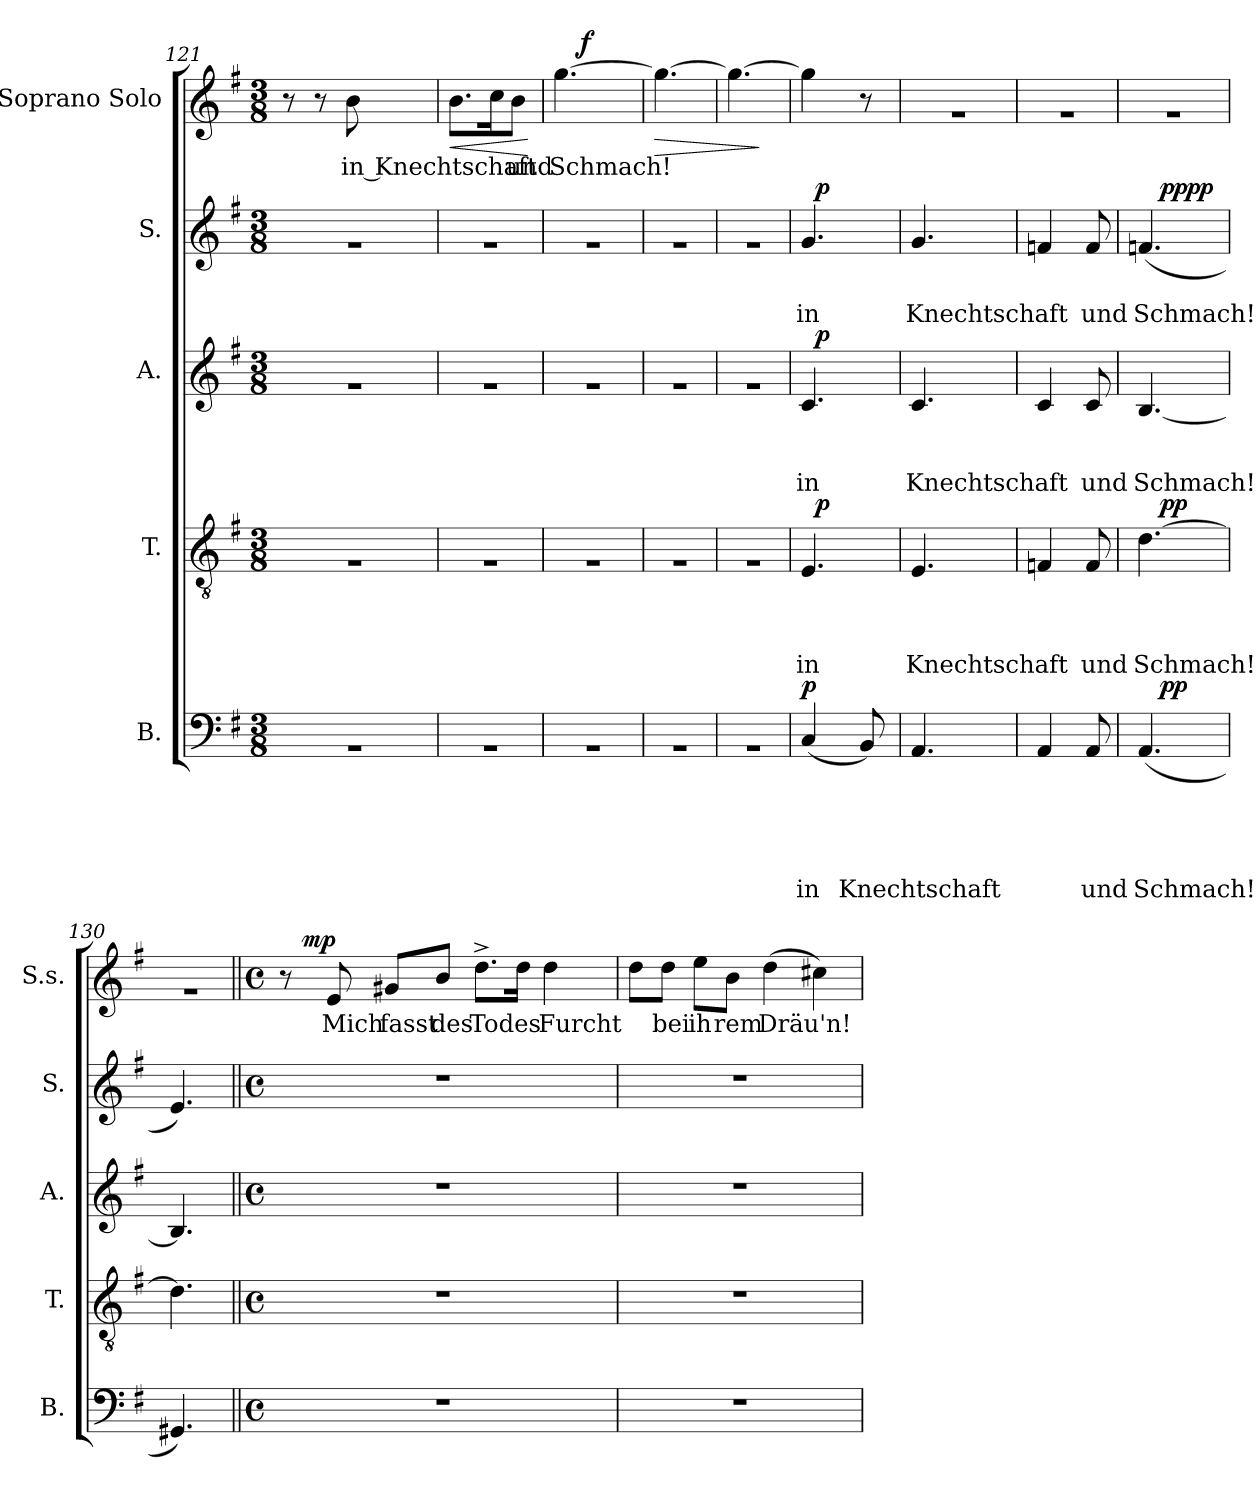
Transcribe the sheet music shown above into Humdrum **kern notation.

**kern	**text	**text	**text	**text	**text	**dynam	**kern	**text	**text	**text	**text	**dynam	**kern	**text	**text	**text	**dynam	**kern	**text	**text	**dynam	**kern	**text	**dynam
*part5	*part5	*part5	*part5	*part5	*part5	*part5	*part4	*part4	*part4	*part4	*part4	*part4	*part3	*part3	*part3	*part3	*part3	*part2	*part2	*part2	*part2	*part1	*part1	*part1
*staff5	*staff5	*staff5	*staff5	*staff5	*staff5	*staff5	*staff4	*staff4	*staff4	*staff4	*staff4	*staff4	*staff3	*staff3	*staff3	*staff3	*staff3	*staff2	*staff2	*staff2	*staff2	*staff1	*staff1	*staff1
*I"B.	*	*	*	*	*	*	*I"T.	*	*	*	*	*	*I"A.	*	*	*	*	*I"S.	*	*	*	*I"Soprano Solo	*	*
*I'B.	*	*	*	*	*	*	*I'T.	*	*	*	*	*	*I'A.	*	*	*	*	*I'S.	*	*	*	*I'S.s.	*	*
!!LO:PB:g=z
*clefF4	*	*	*	*	*	*	*clefGv2	*	*	*	*	*	*clefG2	*	*	*	*	*clefG2	*	*	*	*clefG2	*	*
*k[f#]	*	*	*	*	*	*	*k[f#]	*	*	*	*	*	*k[f#]	*	*	*	*	*k[f#]	*	*	*	*k[f#]	*	*
*G:	*	*	*	*	*	*	*G:	*	*	*	*	*	*G:	*	*	*	*	*G:	*	*	*	*G:	*	*
*M3/8	*	*	*	*	*	*	*M3/8	*	*	*	*	*	*M3/8	*	*	*	*	*M3/8	*	*	*	*M3/8	*	*
=121	=121	=121	=121	=121	=121	=121	=121	=121	=121	=121	=121	=121	=121	=121	=121	=121	=121	=121	=121	=121	=121	=121	=121	=121
!LO:N:vis=1	!	!	!	!	!	!	!LO:N:vis=1	!	!	!	!	!	!LO:N:vis=1	!	!	!	!	!LO:N:vis=1	!	!	!	!	!	!
4.rC	.	.	.	.	.	.	4.rA	.	.	.	.	.	4.ra	.	.	.	.	4.ra	.	.	.	8r	.	.
.	.	.	.	.	.	.	.	.	.	.	.	.	.	.	.	.	.	.	.	.	.	8r	.	.
!	!	!	!	!	!	!	!	!	!	!	!	!	!	!	!	!	!	!	!	!	!	!	!LO:LY:b	!
.	.	.	.	.	.	.	.	.	.	.	.	.	.	.	.	.	.	.	.	.	.	8b\	in Knechtschaft	.
=122	=122	=122	=122	=122	=122	=122	=122	=122	=122	=122	=122	=122	=122	=122	=122	=122	=122	=122	=122	=122	=122	=122	=122	=122
!LO:N:vis=1	!	!	!	!	!	!	!LO:N:vis=1	!	!	!	!	!	!LO:N:vis=1	!	!	!	!	!LO:N:vis=1	!	!	!	!	!	!LO:HP:b
4.rC	.	.	.	.	.	.	4.rA	.	.	.	.	.	4.ra	.	.	.	.	4.ra	.	.	.	8.b\L	.	<
.	.	.	.	.	.	.	.	.	.	.	.	.	.	.	.	.	.	.	.	.	.	16cc\K	.	.
!	!	!	!	!	!	!	!	!	!	!	!	!	!	!	!	!	!	!	!	!	!	!	!LO:LY:b	!
.	.	.	.	.	.	.	.	.	.	.	.	.	.	.	.	.	.	.	.	.	.	8b\J	und	.
.	.	.	.	.	.	.	.	.	.	.	.	.	.	.	.	.	.	.	.	.	.	.	.	[
=123	=123	=123	=123	=123	=123	=123	=123	=123	=123	=123	=123	=123	=123	=123	=123	=123	=123	=123	=123	=123	=123	=123	=123	=123
!LO:N:vis=1	!	!	!	!	!	!	!LO:N:vis=1	!	!	!	!	!	!LO:N:vis=1	!	!	!	!	!LO:N:vis=1	!	!	!	!	!LO:LY:b	!
*	*	*	*	*	*	*	*	*	*	*	*	*	*	*	*	*	*	*	*	*	*	*^	*	*
4.rC	.	.	.	.	.	.	4.rA	.	.	.	.	.	4.ra	.	.	.	.	4.ra	.	.	.	[>4.gg\	16.ryy	Schmach!	.
!	!	!	!	!	!	!	!	!	!	!	!	!	!	!	!	!	!	!	!	!	!	!	!	!	!LO:DY:a
.	.	.	.	.	.	.	.	.	.	.	.	.	.	.	.	.	.	.	.	.	.	.	4ryy	.	f
.	.	.	.	.	.	.	.	.	.	.	.	.	.	.	.	.	.	.	.	.	.	.	32ryy	.	.
=124	=124	=124	=124	=124	=124	=124	=124	=124	=124	=124	=124	=124	=124	=124	=124	=124	=124	=124	=124	=124	=124	=124	=124	=124	=124
!LO:N:vis=1	!	!	!	!	!	!	!LO:N:vis=1	!	!	!	!	!	!LO:N:vis=1	!	!	!	!	!LO:N:vis=1	!	!	!	!	!	!	!LO:HP:b
*	*	*	*	*	*	*	*	*	*	*	*	*	*	*	*	*	*	*	*	*	*	*v	*v	*	*
4.rC	.	.	.	.	.	.	4.rA	.	.	.	.	.	4.ra	.	.	.	.	4.ra	.	.	.	4.gg\_	.	>
=125	=125	=125	=125	=125	=125	=125	=125	=125	=125	=125	=125	=125	=125	=125	=125	=125	=125	=125	=125	=125	=125	=125	=125	=125
!LO:N:vis=1	!	!	!	!	!	!	!LO:N:vis=1	!	!	!	!	!	!LO:N:vis=1	!	!	!	!	!LO:N:vis=1	!	!	!	!	!	!
4.rC	.	.	.	.	.	.	4.rA	.	.	.	.	.	4.ra	.	.	.	.	4.ra	.	.	.	4.gg\_	.	.
.	.	.	.	.	.	.	.	.	.	.	.	.	.	.	.	.	.	.	.	.	.	.	.	]
=126	=126	=126	=126	=126	=126	=126	=126	=126	=126	=126	=126	=126	=126	=126	=126	=126	=126	=126	=126	=126	=126	=126	=126	=126
!	!	!	!	!	!LO:LY:b	!LO:DY:a	!	!	!	!	!LO:LY:b	!	!	!	!	!LO:LY:b	!	!	!	!LO:LY:b	!	!	!	!
*	*	*	*	*	*	*	*^	*	*	*	*	*	*^	*	*	*	*	*^	*	*	*	*	*	*
(<4C/	.	.	.	.	in	p	4.E/	32ryy	.	.	.	in	.	4.c/	32ryy	.	.	in	.	4.g/	32ryy	.	in	.	4gg\]	.	.
!	!	!	!	!	!	!	!	!	!	!	!	!	!LO:DY:a	!	!	!	!	!	!LO:DY:a	!	!	!	!	!LO:DY:a	!	!	!
.	.	.	.	.	.	.	.	4ryy	.	.	.	.	p	.	4ryy	.	.	.	p	.	4ryy	.	.	p	.	.	.
!	!	!	!	!	!LO:LY:b	!	!	!	!	!	!	!	!	!	!	!	!	!	!	!	!	!	!	!	!	!	!
8BB/)	.	.	.	.	Knechtschaft	.	.	.	.	.	.	.	.	.	.	.	.	.	.	.	.	.	.	.	8r	.	.
.	.	.	.	.	.	.	.	16.ryy	.	.	.	.	.	.	16.ryy	.	.	.	.	.	16.ryy	.	.	.	.	.	.
=127	=127	=127	=127	=127	=127	=127	=127	=127	=127	=127	=127	=127	=127	=127	=127	=127	=127	=127	=127	=127	=127	=127	=127	=127	=127	=127	=127
!	!	!	!	!	!	!	!	!	!	!	!	!LO:LY:b	!	!	!	!	!	!LO:LY:b	!	!	!	!	!LO:LY:b	!	!LO:N:vis=1	!	!
*	*	*	*	*	*	*	*v	*v	*	*	*	*	*	*	*	*	*	*	*	*v	*v	*	*	*	*	*	*
*	*	*	*	*	*	*	*	*	*	*	*	*	*v	*v	*	*	*	*	*	*	*	*	*	*	*
4.AA/	.	.	.	.	.	.	4.E/	.	.	.	Knechtschaft	.	4.c/	.	.	Knechtschaft	.	4.g/	.	Knechtschaft	.	4.ra	.	.
=128	=128	=128	=128	=128	=128	=128	=128	=128	=128	=128	=128	=128	=128	=128	=128	=128	=128	=128	=128	=128	=128	=128	=128	=128
!	!	!	!	!	!	!	!	!	!	!	!	!	!	!	!	!	!	!	!	!	!	!LO:N:vis=1	!	!
4AA/	.	.	.	.	.	.	4Fn/	.	.	.	.	.	4c/	.	.	.	.	4fn/	.	.	.	4.ra	.	.
!	!	!	!	!	!LO:LY:b	!	!	!	!	!	!LO:LY:b	!	!	!	!	!LO:LY:b	!	!	!	!LO:LY:b	!	!	!	!
8AA/	.	.	.	.	und	.	8F/	.	.	.	und	.	8c/	.	.	und	.	8f/	.	und	.	.	.	.
=129	=129	=129	=129	=129	=129	=129	=129	=129	=129	=129	=129	=129	=129	=129	=129	=129	=129	=129	=129	=129	=129	=129	=129	=129
!	!	!	!	!	!LO:LY:b	!	!	!	!	!	!LO:LY:b	!	!	!	!	!LO:LY:b	!	!	!	!LO:LY:b	!	!LO:N:vis=1	!	!
*^	*	*	*	*	*	*	*^	*	*	*	*	*	*	*	*	*	*	*^	*	*	*	*	*	*
(<4.AA/	16ryy	.	.	.	.	Schmach!	.	[>4.d\	16ryy	.	.	.	Schmach!	.	[<4.B/	.	.	Schmach!	.	(<4.fn/	16ryy	.	Schmach!	.	4.ra	.	.
!	!	!	!	!	!	!	!LO:DY:a	!	!	!	!	!	!	!LO:DY:a	!	!	!	!	!	!	!	!	!	!LO:DY:a	!	!	!
!	!	!	!	!	!	!	!	!	!	!	!	!	!	!	!	!	!	!	!	!	!	!	!	!LO:DY:n=1:b	!	!	!
.	4ryy	.	.	.	.	.	pp	.	4ryy	.	.	.	.	pp	.	.	.	.	.	.	4ryy	.	.	pp pp	.	.	.
.	16ryy	.	.	.	.	.	.	.	16ryy	.	.	.	.	.	.	.	.	.	.	.	16ryy	.	.	.	.	.	.
=130	=130	=130	=130	=130	=130	=130	=130	=130	=130	=130	=130	=130	=130	=130	=130	=130	=130	=130	=130	=130	=130	=130	=130	=130	=130	=130	=130
!	!	!	!	!	!	!	!	!	!	!	!	!	!	!	!	!	!	!	!	!	!	!	!	!	!LO:N:vis=1	!	!
*v	*v	*	*	*	*	*	*	*	*	*	*	*	*	*	*	*	*	*	*	*v	*v	*	*	*	*	*	*
*	*	*	*	*	*	*	*v	*v	*	*	*	*	*	*	*	*	*	*	*	*	*	*	*	*	*
4.GG#X/)	.	.	.	.	.	.	4.d\]	.	.	.	.	.	4.B/]	.	.	.	.	4.e/)	.	.	.	4.ra	.	.
=131||	=131||	=131||	=131||	=131||	=131||	=131||	=131||	=131||	=131||	=131||	=131||	=131||	=131||	=131||	=131||	=131||	=131||	=131||	=131||	=131||	=131||	=131||	=131||	=131||
*M4/4	*	*	*	*	*	*	*M4/4	*	*	*	*	*	*M4/4	*	*	*	*	*M4/4	*	*	*	*M4/4	*	*
*met(c)	*	*	*	*	*	*	*met(c)	*	*	*	*	*	*met(c)	*	*	*	*	*met(c)	*	*	*	*met(c)	*	*
*	*	*	*	*	*	*	*	*	*	*	*	*	*	*	*	*	*	*	*	*	*	*^	*	*
1r	.	.	.	.	.	.	1r	.	.	.	.	.	1r	.	.	.	.	1r	.	.	.	8r	24ryy	.	.
.	.	.	.	.	.	.	.	.	.	.	.	.	.	.	.	.	.	.	.	.	.	.	96ryy	.	.
!	!	!	!	!	!	!	!	!	!	!	!	!	!	!	!	!	!	!	!	!	!	!	!	!	!LO:DY:a
.	.	.	.	.	.	.	.	.	.	.	.	.	.	.	.	.	.	.	.	.	.	.	3%2ryy	.	mp
!	!	!	!	!	!	!	!	!	!	!	!	!	!	!	!	!	!	!	!	!	!	!	!	!LO:LY:b	!
.	.	.	.	.	.	.	.	.	.	.	.	.	.	.	.	.	.	.	.	.	.	8e/	.	Mich	.
!	!	!	!	!	!	!	!	!	!	!	!	!	!	!	!	!	!	!	!	!	!	!	!	!LO:LY:b	!
.	.	.	.	.	.	.	.	.	.	.	.	.	.	.	.	.	.	.	.	.	.	8g#X/L	.	fasst	.
!	!	!	!	!	!	!	!	!	!	!	!	!	!	!	!	!	!	!	!	!	!	!	!	!LO:LY:b	!
.	.	.	.	.	.	.	.	.	.	.	.	.	.	.	.	.	.	.	.	.	.	8b/J	.	des	.
!	!	!	!	!	!	!	!	!	!	!	!	!	!	!	!	!	!	!	!	!	!	!	!	!LO:LY:b	!
.	.	.	.	.	.	.	.	.	.	.	.	.	.	.	.	.	.	.	.	.	.	8.dd^>\L	.	Todes	.
.	.	.	.	.	.	.	.	.	.	.	.	.	.	.	.	.	.	.	.	.	.	16dd\Jk	.	.	.
.	.	.	.	.	.	.	.	.	.	.	.	.	.	.	.	.	.	.	.	.	.	.	6ryy	.	.
!	!	!	!	!	!	!	!	!	!	!	!	!	!	!	!	!	!	!	!	!	!	!	!	!LO:LY:b	!
.	.	.	.	.	.	.	.	.	.	.	.	.	.	.	.	.	.	.	.	.	.	4dd\	.	Furcht	.
.	.	.	.	.	.	.	.	.	.	.	.	.	.	.	.	.	.	.	.	.	.	.	12ryy	.	.
.	.	.	.	.	.	.	.	.	.	.	.	.	.	.	.	.	.	.	.	.	.	.	48.ryy	.	.
*	*	*	*	*	*	*	*	*	*	*	*	*	*	*	*	*	*	*	*	*	*	*v	*v	*	*
!!LO:LB:g=z
=132	=132	=132	=132	=132	=132	=132	=132	=132	=132	=132	=132	=132	=132	=132	=132	=132	=132	=132	=132	=132	=132	=132	=132	=132
1r	.	.	.	.	.	.	1r	.	.	.	.	.	1r	.	.	.	.	1r	.	.	.	8dd\L	.	.
!	!	!	!	!	!	!	!	!	!	!	!	!	!	!	!	!	!	!	!	!	!	!	!LO:LY:b	!
.	.	.	.	.	.	.	.	.	.	.	.	.	.	.	.	.	.	.	.	.	.	8dd\J	bei	.
!	!	!	!	!	!	!	!	!	!	!	!	!	!	!	!	!	!	!	!	!	!	!	!LO:LY:b	!
.	.	.	.	.	.	.	.	.	.	.	.	.	.	.	.	.	.	.	.	.	.	8ee\L	ih	.
!	!	!	!	!	!	!	!	!	!	!	!	!	!	!	!	!	!	!	!	!	!	!	!LO:LY:b	!
.	.	.	.	.	.	.	.	.	.	.	.	.	.	.	.	.	.	.	.	.	.	8b\J	rem	.
!	!	!	!	!	!	!	!	!	!	!	!	!	!	!	!	!	!	!	!	!	!	!	!LO:LY:b	!
.	.	.	.	.	.	.	.	.	.	.	.	.	.	.	.	.	.	.	.	.	.	(>4dd\	Dräu'n!	.
.	.	.	.	.	.	.	.	.	.	.	.	.	.	.	.	.	.	.	.	.	.	4cc#X\)	.	.
=	=	=	=	=	=	=	=	=	=	=	=	=	=	=	=	=	=	=	=	=	=	=	=	=
*-	*-	*-	*-	*-	*-	*-	*-	*-	*-	*-	*-	*-	*-	*-	*-	*-	*-	*-	*-	*-	*-	*-	*-	*-
